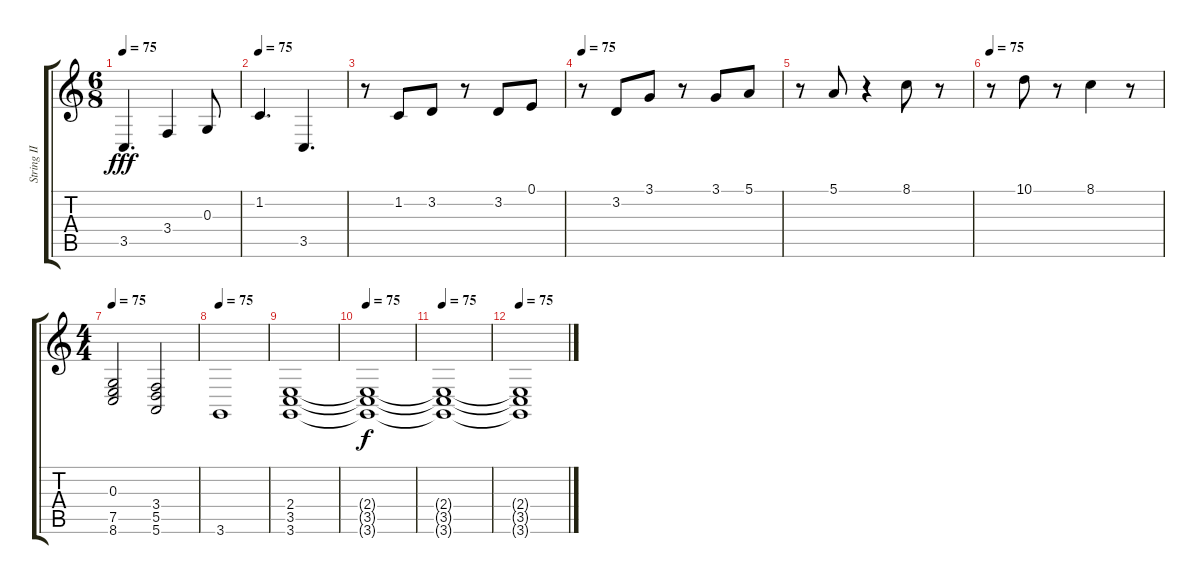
\track ("String II" "String II") {instrument synthstrings1}
\staff {score tabs}
\tuning (E4 B3 G3 D3 A2 E2) {hide}
\ts (6 8)
\tempo 75
\clef g2
\ks c
3.5.4{d dy fff instrument synthstrings1} 3.4.4 0.3.8 |
\tempo 75
1.2.4{d} 3.5.4{d} |
r.8 1.2.8{instrument synthstrings1} 3.2.8 r.8 3.2.8 0.1.8 |
\tempo 75
r.8 3.2.8 3.1.8 r.8 3.1.8{instrument synthstrings1} 5.1.8 |
r.8 5.1.8 r.4 8.1.8 r.8 |
\tempo 75
r.8 10.1.8 r.8 8.1.4 r.8 |
\ts (4 4)
\tempo 75
(0.3 7.5 8.6).2{instrument synthstrings1} (3.4 5.5 5.6).2 |
\tempo 75
3.6.1 |
(2.4 3.5 3.6).1 |
\tempo 75
(2.4{t} 3.5{t} 3.6{t}).1{dy f} |
\tempo 75
(2.4{t} 3.5{t} 3.6{t}).1 |
\tempo 75
(2.4{t} 3.5{t} 3.6{t}).1
